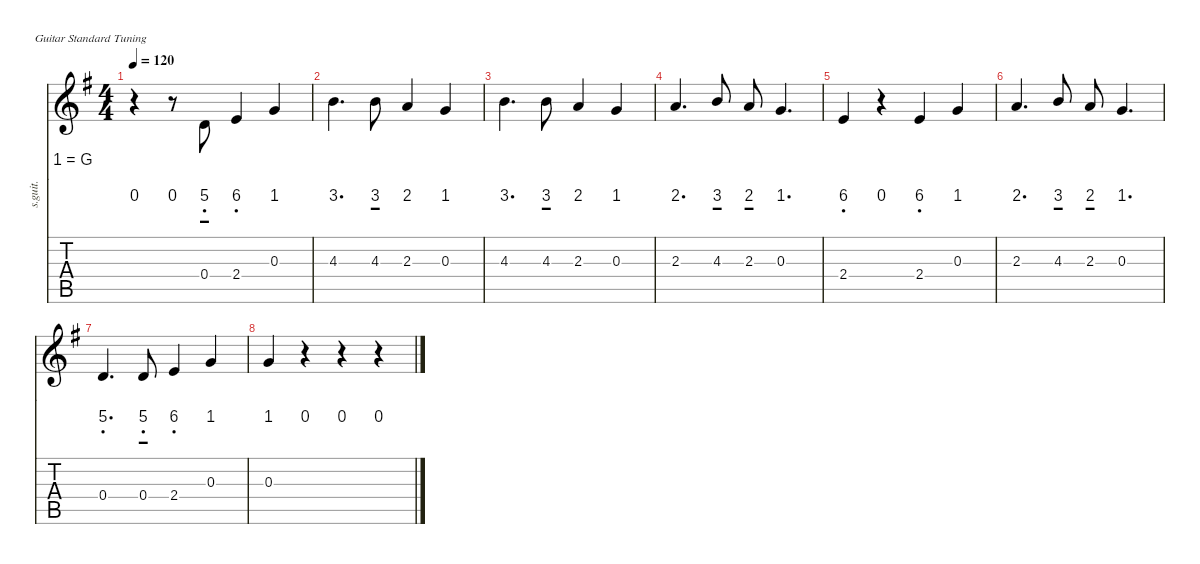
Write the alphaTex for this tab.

\defaultSystemsLayout 4
\hideDynamics
\bracketExtendMode nobrackets
\track ("Steel Guitar" "s.guit.") {defaultSystemsLayout 4 instrument acousticguitarsteel}
\staff {score tabs numbered}
\tuning (E4 B3 G3 D3 A2 E2)
\ts (4 4)
\tempo 120
\clef g2
\ks g
r.4{dy mf beam Down} r.8{beam Down} 0.4{acc forcenatural}.8{beam Up} 2.4{acc forcenatural}.4{beam Up} 0.3{acc forcenatural}.4{beam Up} |
4.3{acc forcenatural}.4{d beam Down} 4.3{acc forcenatural}.8{beam Down} 2.3{acc forcenatural}.4{beam Up} 0.3{acc forcenatural}.4{beam Up} |
4.3{acc forcenatural}.4{d beam Down} 4.3{acc forcenatural}.8{beam Down} 2.3{acc forcenatural}.4{beam Up} 0.3{acc forcenatural}.4{beam Up} |
2.3{acc forcenatural}.4{d beam Up} 4.3{acc forcenatural}.8{beam Up} 2.3{acc forcenatural}.8{beam Up} 0.3{acc forcenatural}.4{d beam Up} |
2.4{acc forcenatural}.4{beam Up} r.4{beam Down} 2.4{acc forcenatural}.4{beam Up} 0.3{acc forcenatural}.4{beam Up} |
2.3{acc forcenatural}.4{d beam Up} 4.3{acc forcenatural}.8{beam Up} 2.3{acc forcenatural}.8{beam Up} 0.3{acc forcenatural}.4{d beam Up} |
0.4{acc forcenatural}.4{d beam Up} 0.4{acc forcenatural}.8{beam Up} 2.4{acc forcenatural}.4{beam Up} 0.3{acc forcenatural}.4{beam Up} |
0.3{acc forcenatural}.4{beam Up} r.4{beam Down} r.4{beam Down} r.4{beam Down}
